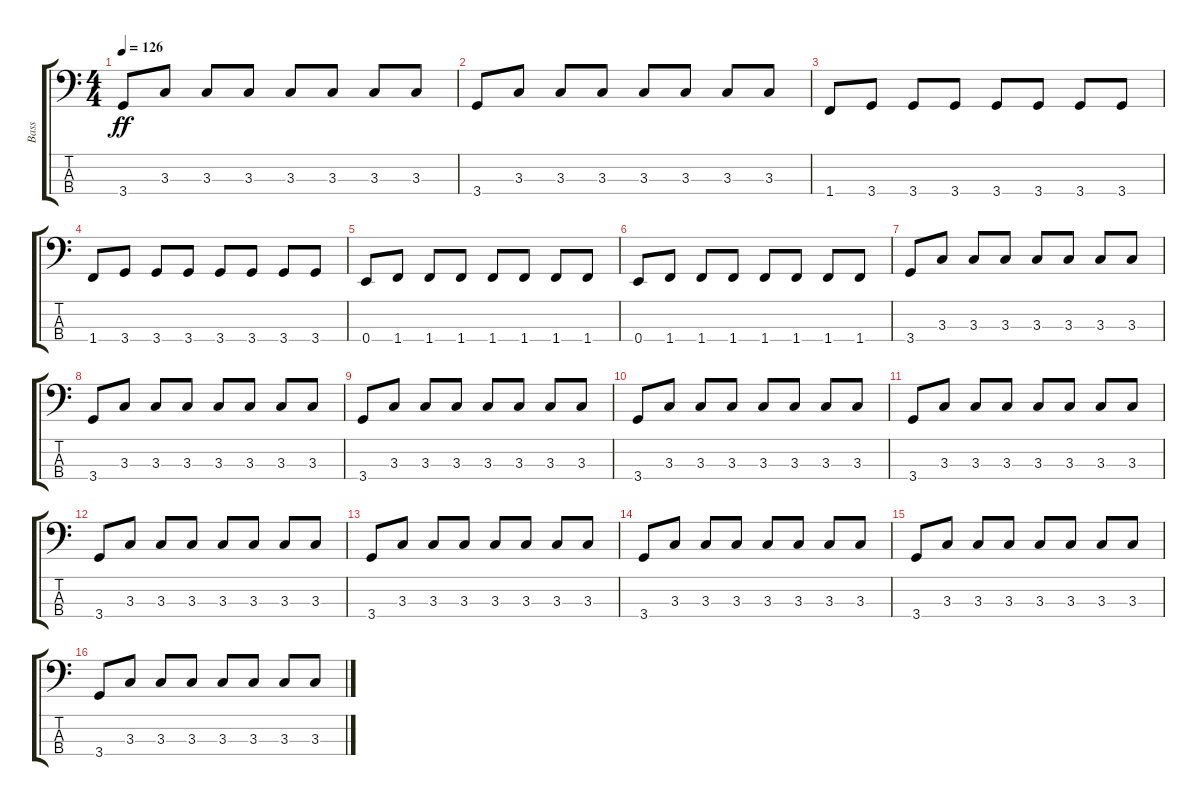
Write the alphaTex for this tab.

\track ("Bass" "Bass") {instrument electricbassfinger}
\staff {score tabs}
\tuning (G2 D2 A1 E1) {hide}
\ts (4 4)
\tempo 126
\clef f4
\ks c
3.4.8{dy ff} 3.3.8 3.3.8 3.3.8 3.3.8 3.3.8 3.3.8 3.3.8 |
3.4.8 3.3.8 3.3.8 3.3.8 3.3.8 3.3.8 3.3.8 3.3.8 |
1.4.8 3.4.8 3.4.8 3.4.8 3.4.8 3.4.8 3.4.8 3.4.8 |
1.4.8 3.4.8 3.4.8 3.4.8 3.4.8 3.4.8 3.4.8 3.4.8 |
0.4.8 1.4.8 1.4.8 1.4.8 1.4.8 1.4.8 1.4.8 1.4.8 |
0.4.8 1.4.8 1.4.8 1.4.8 1.4.8 1.4.8 1.4.8 1.4.8 |
3.4.8 3.3.8 3.3.8 3.3.8 3.3.8 3.3.8 3.3.8 3.3.8 |
3.4.8 3.3.8 3.3.8 3.3.8 3.3.8 3.3.8 3.3.8 3.3.8 |
3.4.8 3.3.8 3.3.8 3.3.8 3.3.8 3.3.8 3.3.8 3.3.8 |
3.4.8 3.3.8 3.3.8 3.3.8 3.3.8 3.3.8 3.3.8 3.3.8 |
3.4.8 3.3.8 3.3.8 3.3.8 3.3.8 3.3.8 3.3.8 3.3.8 |
3.4.8 3.3.8 3.3.8 3.3.8 3.3.8 3.3.8 3.3.8 3.3.8 |
3.4.8 3.3.8 3.3.8 3.3.8 3.3.8 3.3.8 3.3.8 3.3.8 |
3.4.8 3.3.8 3.3.8 3.3.8 3.3.8 3.3.8 3.3.8 3.3.8 |
3.4.8 3.3.8 3.3.8 3.3.8 3.3.8 3.3.8 3.3.8 3.3.8 |
3.4.8 3.3.8 3.3.8 3.3.8 3.3.8 3.3.8 3.3.8 3.3.8
